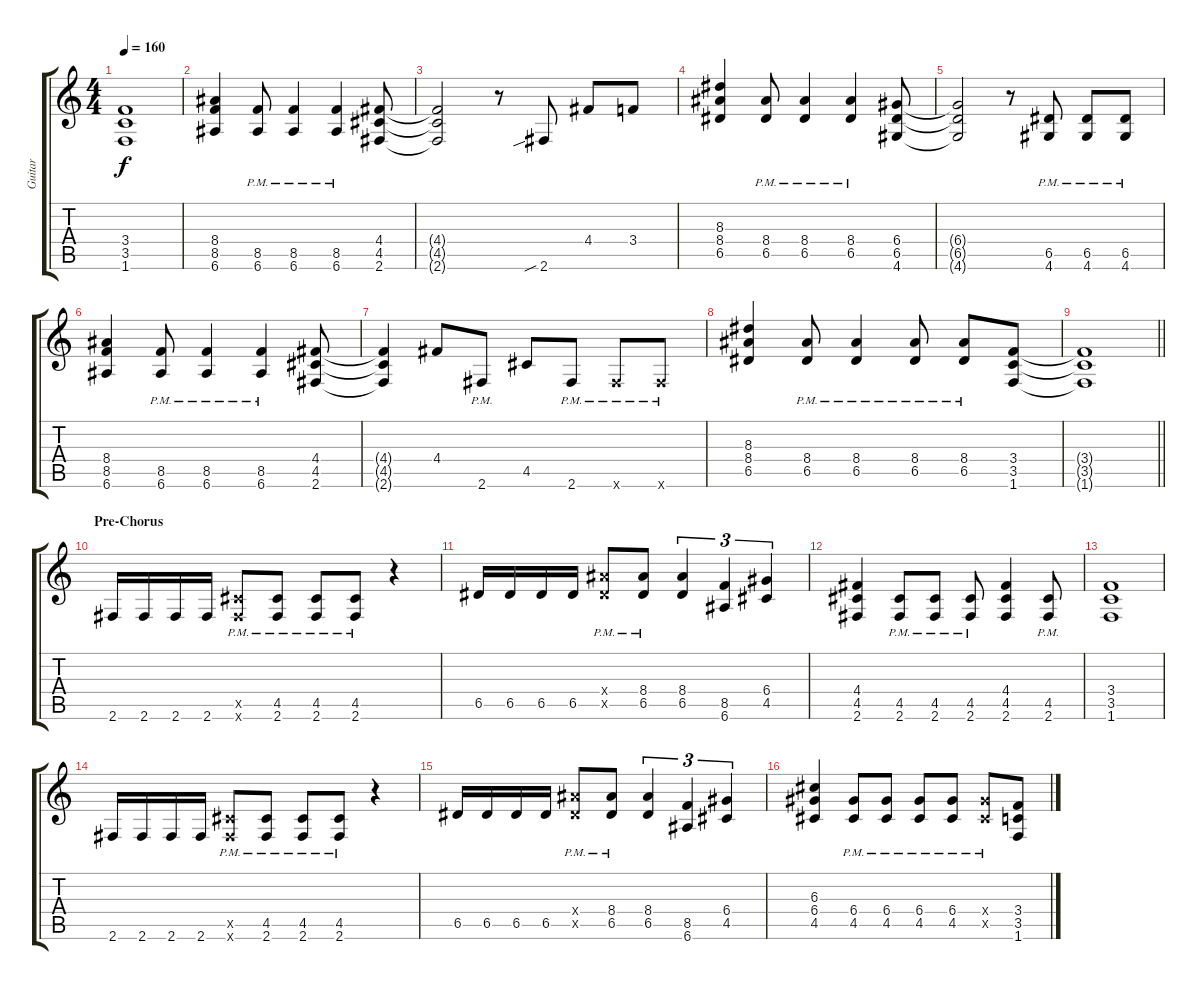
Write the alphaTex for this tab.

\track ("Guitar " "Guitar ") {instrument distortionguitar}
\staff {score tabs}
\tuning (E4 B3 G3 D3 A2 E2) {hide}
\ts (4 4)
\tempo 160
\clef g2
\ks c
(3.4{t} 3.5{t} 1.6{t}).1{dy f} |
(8.4 8.5 6.6).4 (8.5{pm} 6.6{pm}).8 (8.5{pm} 6.6{pm}).4 (8.5{pm} 6.6{pm}).4 (4.4 4.5 2.6).8 |
(4.4{t} 4.5{t} 2.6{t}).2 r.8 2.6{sib}.8 4.4.8 3.4.8 |
(8.3 8.4 6.5).4 (8.4{pm} 6.5{pm}).8 (8.4{pm} 6.5{pm}).4 (8.4{pm} 6.5{pm}).4 (6.4 6.5 4.6).8 |
(6.4{t} 6.5{t} 4.6{t}).2 r.8 (6.5{pm} 4.6{pm}).8 (6.5{pm} 4.6{pm}).8 (6.5{pm} 4.6{pm}).8 |
(8.4 8.5 6.6).4 (8.5{pm} 6.6{pm}).8 (8.5{pm} 6.6{pm}).4 (8.5{pm} 6.6{pm}).4 (4.4 4.5 2.6).8 |
(4.4{t} 4.5{t} 2.6{t}).4 4.4.8 2.6{pm}.8 4.5.8 2.6{pm}.8 2.6{pm x}.8 2.6{pm x}.8 |
(8.3 8.4 6.5).4 (8.4{pm} 6.5{pm}).8 (8.4{pm} 6.5{pm}).4 (8.4{pm} 6.5{pm}).8 (8.4{pm} 6.5{pm}).8 (3.4 3.5 1.6).8 |
\barLineRight lightlight
(3.4{t} 3.5{t} 1.6{t}).1 |
\section ("" "Pre-Chorus ")
2.6.16 2.6.16 2.6.16 2.6.16 (4.5{pm x} 2.6{pm x}).8 (4.5{pm} 2.6{pm}).8 (4.5{pm} 2.6{pm}).8 (4.5{pm} 2.6{pm}).8 r.4 |
6.5.16 6.5.16 6.5.16 6.5.16 (8.4{pm x} 6.5{pm x}).8 (8.4{pm} 6.5{pm}).8 (8.4 6.5).4{tu (3 2)} (8.5 6.6).4{tu (3 2)} (6.4 4.5).4{tu (3 2)} |
(4.4 4.5 2.6).4 (4.5{pm} 2.6{pm}).8 (4.5{pm} 2.6{pm}).8 (4.5{pm} 2.6{pm}).8 (4.4 4.5 2.6).4 (4.5{pm} 2.6{pm}).8 |
(3.4 3.5 1.6).1 |
2.6.16 2.6.16 2.6.16 2.6.16 (4.5{pm x} 2.6{pm x}).8 (4.5{pm} 2.6{pm}).8 (4.5{pm} 2.6{pm}).8 (4.5{pm} 2.6{pm}).8 r.4 |
6.5.16 6.5.16 6.5.16 6.5.16 (8.4{pm x} 6.5{pm x}).8 (8.4{pm} 6.5{pm}).8 (8.4 6.5).4{tu (3 2)} (8.5 6.6).4{tu (3 2)} (6.4 4.5).4{tu (3 2)} |
(6.3 6.4 4.5).4 (6.4{pm} 4.5{pm}).8 (6.4{pm} 4.5{pm}).8 (6.4{pm} 4.5{pm}).8 (6.4{pm} 4.5{pm}).8 (6.4{pm x} 4.5{pm x}).8 (3.4 3.5 1.6).8
